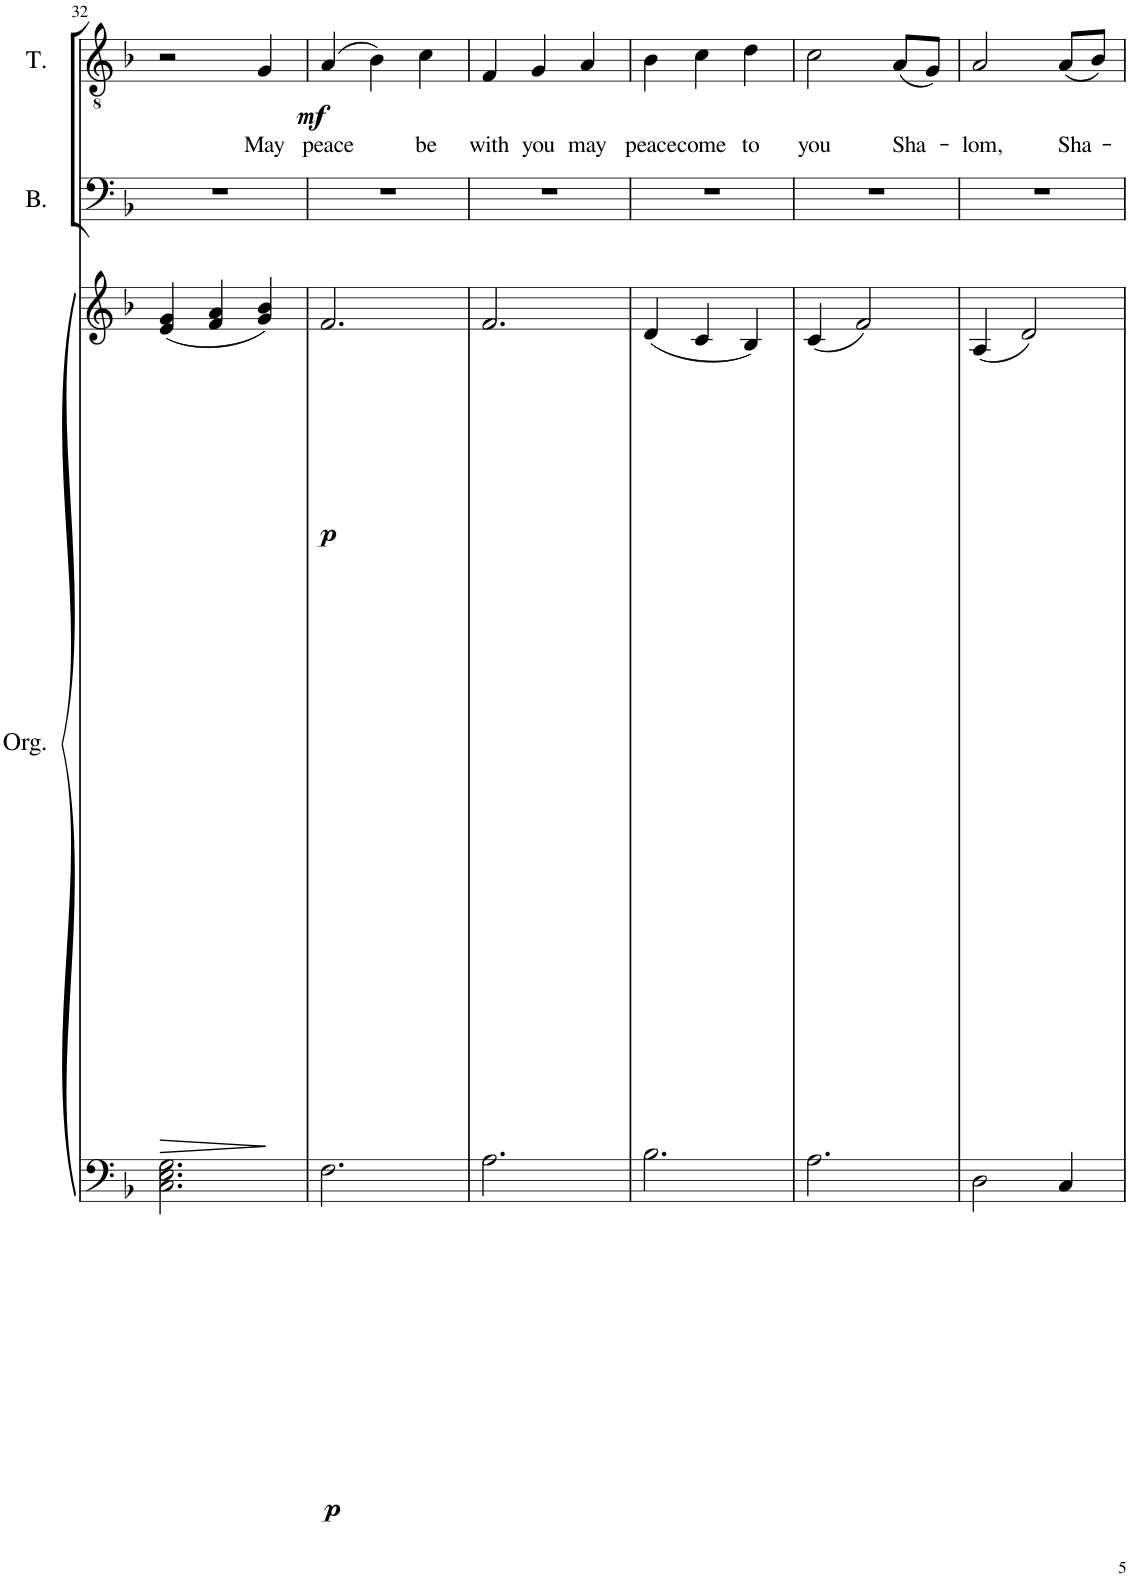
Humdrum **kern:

**kern	**kern	**dynam	**kern	**kern	**text	**dynam
*part3	*part3	*part3	*part2	*part1	*part1	*part1
*staff4	*staff3	*staff3/4	*staff2	*staff1	*staff1	*staff1
*I"Organ	*	*	*I"Bass	*I"Tenor	*	*
*I'Org.	*	*	*I'B.	*I'T.	*	*
!!LO:PB:g=z
*clefF4	*clefG2	*	*clefF4	*clefGv2	*	*
*k[b-]	*k[b-]	*	*k[b-]	*k[b-]	*	*
*M3/4	*M3/4	*	*M3/4	*M3/4	*	*
=32	=32	=32	=32	=32	=32	=32
!	!	!LO:HP:b	!	!	!	!
2.C\ 2.E\ 2.G\	(4e/ 4g/	>	2.r	2r	.	.
.	4f/ 4a/	.	.	.	.	.
!	!	!	!	!	!LO:LY:b	!LO:DY:b
.	4g/ 4b-/)	]	.	4G/	May	mf
=33	=33	=33	=33	=33	=33	=33
!	!	!LO:DY:b=2	!	!	!LO:LY:b	!
!	!	!LO:DY:n=1:b	!	!	!	!
2.F\	2.f/	p p	2.r	(4A/	peace	.
.	.	.	.	4B-\)	.	.
!	!	!	!	!	!LO:LY:b	!
.	.	.	.	4c\	be	.
=34	=34	=34	=34	=34	=34	=34
!	!	!	!	!	!LO:LY:b	!
2.A\	2.f/	.	2.r	4F/	with	.
!	!	!	!	!	!LO:LY:b	!
.	.	.	.	4G/	you	.
!	!	!	!	!	!LO:LY:b	!
.	.	.	.	4A/	may	.
=35	=35	=35	=35	=35	=35	=35
!	!	!	!	!	!LO:LY:b	!
2.B-\	(4d/	.	2.r	4B-\	peace	.
!	!	!	!	!	!LO:LY:b	!
.	4c/	.	.	4c\	come	.
!	!	!	!	!	!LO:LY:b	!
.	4B-/)	.	.	4d\	to	.
=36	=36	=36	=36	=36	=36	=36
!	!	!	!	!	!LO:LY:b	!
2.A\	(4c/	.	2.r	2c\	you	.
.	2f/)	.	.	.	.	.
!	!	!	!	!	!LO:LY:b	!
.	.	.	.	(8A/L	Sha-	.
.	.	.	.	8G/J)	.	.
=37	=37	=37	=37	=37	=37	=37
!	!	!	!	!	!LO:LY:b	!
2D\	(4A/	.	2.r	2A/	-lom,	.
.	2d/)	.	.	.	.	.
!	!	!	!	!	!LO:LY:b	!
4C/	.	.	.	(8A/L	Sha-	.
.	.	.	.	8B-/J)	.	.
=	=	=	=	=	=	=
*-	*-	*-	*-	*-	*-	*-
